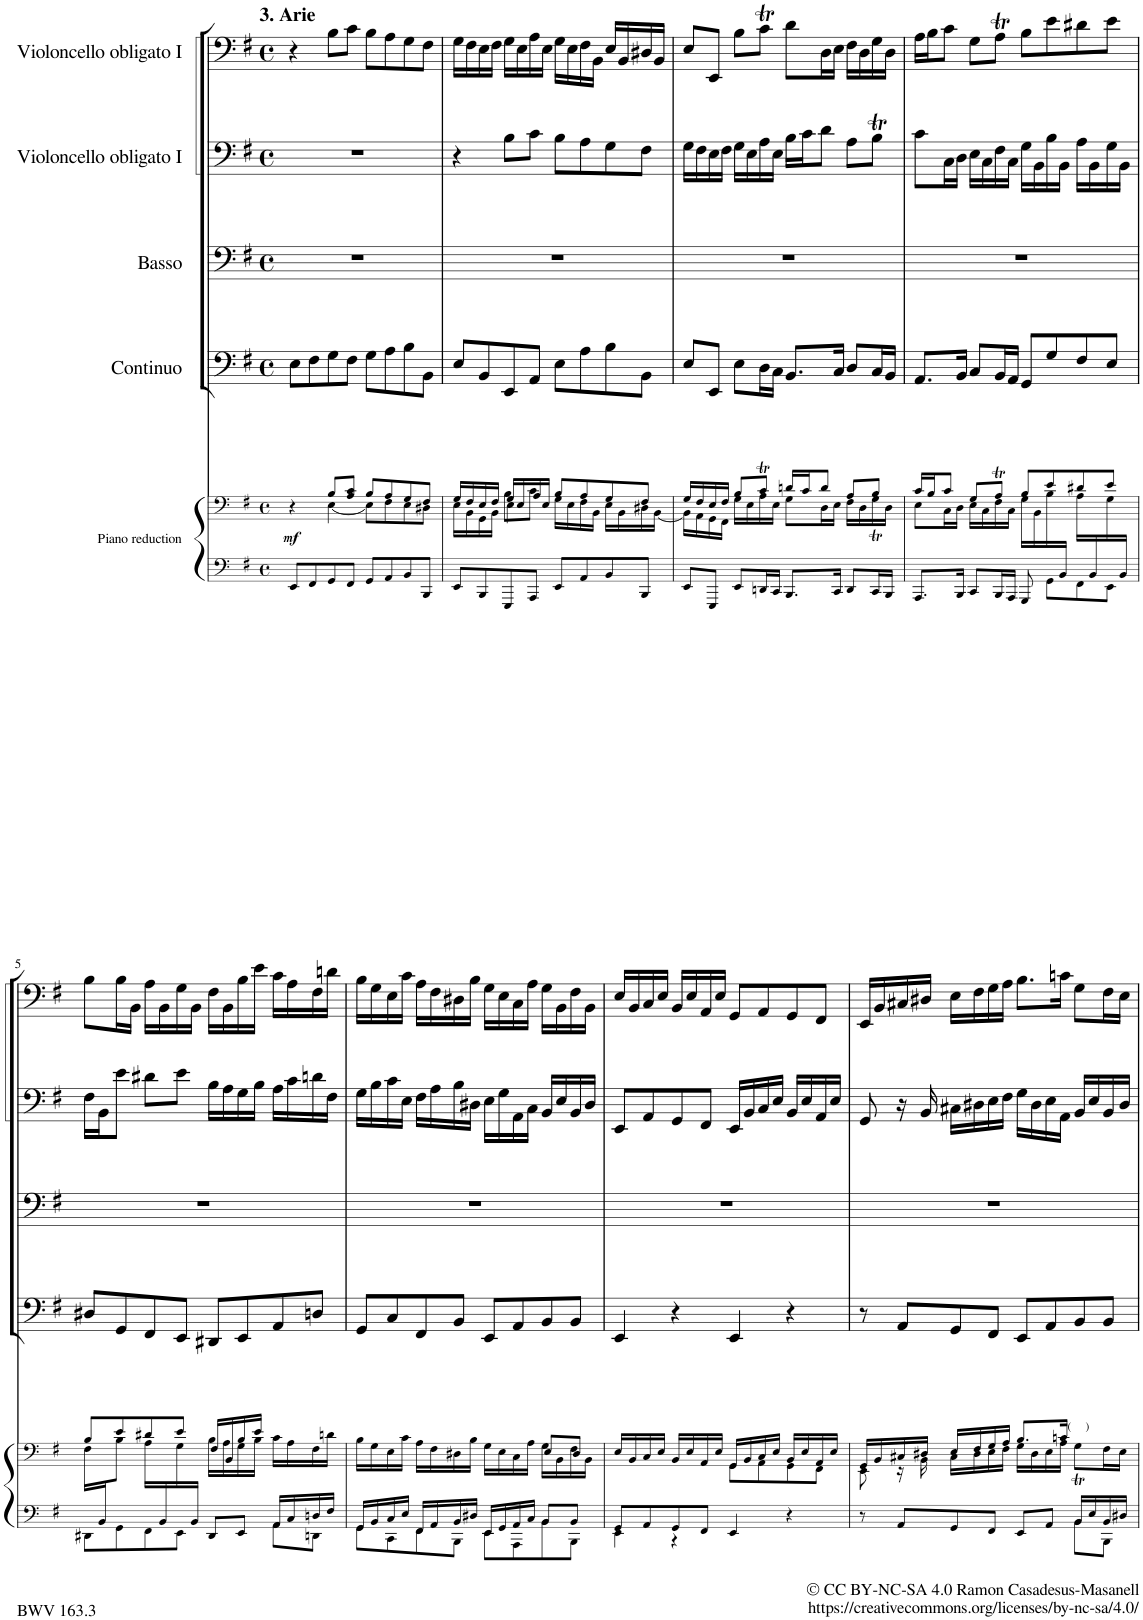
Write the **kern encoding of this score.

**kern	**kern	**dynam	**kern	**kern	**kern	**kern
*part5	*part5	*part5	*part4	*part3	*part2	*part1
*staff6	*staff5	*staff5/6	*staff4	*staff3	*staff2	*staff1
*I"Piano reduction	*	*	*I"Continuo	*I"Basso	*I"Violoncello obligato I	*I"Violoncello obligato I
*I'Pno	*	*	*	*	*I'Vc	*I'Vc
*stria5	*stria5	*	*	*	*	*
*clefF4	*clefF4	*	*clefF4	*clefF4	*clefF4	*clefF4
*	*	*	*Trd7c12	*	*	*
*k[f#]	*k[f#]	*	*k[f#]	*k[f#]	*k[f#]	*k[f#]
*M4/4	*M4/4	*	*M4/4	*M4/4	*M4/4	*M4/4
*met(c)	*met(c)	*	*met(c)	*met(c)	*met(c)	*met(c)
=1	=1	=1	=1	=1	=1	=1
*	*^	*	*	*	*	*
!	!	!	!	!	!	!	!LO:TX:a:B:t=3. Arie
!	!	!	!LO:DY:b	!	!	!	!
8EE/L	4r	4ryy	mf	8E\L	1r	1r	4r
8FF#/	.	.	.	8F#\	.	.	.
8GG/	8B/L	[4E\	.	8G\	.	.	8B\L
8FF#/J	8A/ 8c/J	.	.	8F#\J	.	.	8c\J
8GG/L	8B/L	8E\L]	.	8G\L	.	.	8B\L
8AA/	8A/	8F#\	.	8A\	.	.	8A\
8BB/	8G/	8E\	.	8B\	.	.	8G\
8BBB/J	8F#/J	8D#X\J	.	8BB\J	.	.	8F#\J
=2	=2	=2	=2	=2	=2	=2	=2
*	*	*^	*	*	*	*	*
8EE/L	16G/LL	16E\LL	4ryy	.	8E/L	1r	4r	16G\LL
.	16F#/	16BB\	.	.	.	.	.	16F#\
8BBB/	16E/	16GG\	.	.	8BB/	.	.	16E\
.	16F#/JJ	16BB\JJ	.	.	.	.	.	16F#\JJ
8EEE/	16G/LL	8B\L	4E\	.	8EE/	.	8B\L	16G\LL
.	16E/	.	.	.	.	.	.	16E\
8AAA/J	16A/	8c\J	.	.	8AA/J	.	8c\J	16A\
.	16E/JJ	.	.	.	.	.	.	16E\JJ
8EE/L	8B/L	16G\LL	2ryy	.	8E\L	.	8B\L	16G\LL
.	.	16E\	.	.	.	.	.	16E\
8AA/	8A/	16F#\	.	.	8A\	.	8A\	16F#\
.	.	16BB\JJ	.	.	.	.	.	16BB\JJ
8BB/	8G/	16E\LL	.	.	8B\	.	8G\	16E/LL
.	.	16BB\	.	.	.	.	.	16BB/
8BBB/J	8F#/J	16D#X\	.	.	8BB\J	.	8F#\J	16D#X/
.	.	[16BB\JJ	.	.	.	.	.	16BB/JJ
*	*	*v	*v	*	*	*	*	*
=3	=3	=3	=3	=3	=3	=3	=3
8EE/L	16G/LL	16BB\LL]	.	8E/L	1r	16G\LL	8E/L
.	16F#/	16AA\	.	.	.	16F#\	.
8EEE/J	16E/	16GG\	.	8EE/J	.	16E\	8EE/J
.	16F#/JJ	16FF#\JJ	.	.	.	16F#\JJ	.
8EE/L	8B/L	16G\LL	.	8E\L	.	16G\LL	8B\L
.	.	16E\	.	.	.	16E\	.
16DDn/L	8cT/J	16A\	.	16D\L	.	16A\	8cT\J
16CC/JJ	.	16E\JJ	.	16C\JJ	.	16E\JJ	.
8.BBB/L	16dn/LL	8G\L	.	8.BB/L	.	16B\LL	8d\L
.	16c/J	.	.	.	.	16c\J	.
.	8d/J	16D\L	.	.	.	8d\J	16D\L
16CC/Jk	.	16E\JJ	.	16C/Jk	.	.	16E\JJ
8DD/L	8A/L	16F#\LL	.	8D/L	.	8A\L	16F#\LL
.	.	16D\	.	.	.	.	16D\
16CC/L	8B/J	16GT\	.	16C/L	.	8Bt\J	16G\
16BBB/JJ	.	16D\JJ	.	16BB/JJ	.	.	16D\JJ
=4	=4	=4	=4	=4	=4	=4	=4
*^	*	*	*	*	*	*	*
8.ryy	8.AAA/L	16c/LL	8E\L	.	8.AA/L	1r	8c\L	16A\LL
.	.	16B/J	.	.	.	.	.	16B\J
.	.	8c/J	16C\L	.	.	.	16C\L	8c\J
.	16BBB/Jk	.	16D\JJ	.	16BB/Jk	.	16D\JJ	.
.	8CC/L	8G/L	16E\LL	.	8C/L	.	16E\LL	8G\L
.	.	.	16C\	.	.	.	16C\	.
.	16BBB/L	8AT/J	16F#\	.	16BB/L	.	16F#\	8AT\J
.	16AAA/JJ	.	16C\JJ	.	16AA/JJ	.	16C\JJ	.
.	8GGG/	8B/L	16G\LL	.	8GG/L	.	16G\LL	8B\L
.	.	.	16BB\	.	.	.	16BB\	.
.	8GG\L	8e/	16B\	.	8G/	.	16B\	8e\
16BB/JJ	.	.	16ryy	.	.	.	16BB\JJ	.
16ryy	8FF#\	8d#X/	16A\LL	.	8F#/	.	16A\LL	8d#X\
16BB/	.	.	16ryy	.	.	.	16BB\	.
16ryy	8EE\J	8e/J	16G\	.	8E/J	.	16G\	8e\J
16BB/JJ	.	.	16ryy	.	.	.	16BB\JJ	.
!!LO:LB:g=z
=5	=5	=5	=5	=5	=5	=5	=5	=5
16ryy	8DD#X\L	8B/L	16F#\LL	.	8D#X/L	1r	16F#\LL	8B\L
16BB/J	.	.	16ryy	.	.	.	16BB\J	.
8.ryy	8GG\	8e/	8B\J	.	8GG/	.	8e\J	16B\L
.	.	.	.	.	.	.	.	16BB\JJ
.	8FF#\	8d#X/	16A\LL	.	8FF#/	.	8d#X\L	16A\LL
16BB/	.	.	16ryy	.	.	.	.	16BB\
16ryy	8EE\J	8e/J	16G\	.	8EE/J	.	8e\J	16G\
16BB/JJ	.	.	16ryy	.	.	.	.	16BB\JJ
4ryy	8DD#/L	16F#/LL	16B\LL	.	8DD#X/L	.	16B\LL	16F#\LL
.	.	16BB/	16A\	.	.	.	16A\	16BB\
.	8EE/J	16B/	16G\	.	8EE/	.	16G\	16B\
.	.	16e/JJ	16B\JJ	.	.	.	16B\JJ	16e\JJ
16AA/LL	8AA\L	16c\LL	4ryy	.	8AA/	.	16A\LL	16c\LL
16C/	.	16A\	.	.	.	.	16c\	16A\
16Dn/	8DDn\J	16F#\	.	.	8Dn/J	.	16dn\	16F#\
16F#/JJ	.	16dn\JJ	.	.	.	.	16F#\JJ	16dn\JJ
=6	=6	=6	=6	=6	=6	=6	=6	=6
16GG/LL	8GG\L	2ryy	16B\LL	.	8GG/L	1r	16G\LL	16B\LL
16BB/	.	.	16G\	.	.	.	16B\	16G\
16C/	8CC\	.	16E\	.	8C/	.	16c\	16E\
16E/JJ	.	.	16c\JJ	.	.	.	16E\JJ	16c\JJ
16FF#/LL	8FF#\	.	16A\LL	.	8FF#/	.	16F#\LL	16A\LL
16AA/	.	.	16F#\	.	.	.	16A\	16F#\
16BB/	8BBB\J	.	16D#X\	.	8BB/J	.	16B\	16D#X\
16D#X/JJ	.	.	16B\JJ	.	.	.	16D#X\JJ	16B\JJ
16EE/LL	8EE\L	4ryy	16G\LL	.	8EE/L	.	16E\LL	16G\LL
16GG/	.	.	16E\	.	.	.	16G\	16E\
16AA/	8AAA\	.	16C\	.	8AA/	.	16AA\	16C\
16C/JJ	.	.	16A\JJ	.	.	.	16C\JJ	16A\JJ
8BB/L	8BB\	8E/L	16G\LL	.	8BB/	.	16BB/LL	16G\LL
.	.	.	16BB\	.	.	.	16E/	16BB\
8BB/J	8BBB\J	8D#/J	16F#\	.	8BB/J	.	16BB/	16F#\
.	.	.	16BB\JJ	.	.	.	16D#/JJ	16BB\JJ
=7	=7	=7	=7	=7	=7	=7	=7	=7
8GG/L	4EE\	16E/LL	2ryy	.	4EE/	1r	8EE/L	16E/LL
.	.	16BB/	.	.	.	.	.	16BB/
8AA/	.	16C/	.	.	.	.	8AA/	16C/
.	.	16E/JJ	.	.	.	.	.	16E/JJ
8GG/	4r	16BB/LL	.	.	4r	.	8GG/	16BB/LL
.	.	16E/	.	.	.	.	.	16E/
8FF#/J	.	16AA/	.	.	.	.	8FF#/J	16AA/
.	.	16E/JJ	.	.	.	.	.	16E/JJ
4EE/	4ryy	16GG/LL	8GG\L	.	4EE/	.	16EE/LL	8GG/L
.	.	16BB/	.	.	.	.	16BB/	.
.	.	16C/	8AA\	.	.	.	16C/	8AA/
.	.	16E/JJ	.	.	.	.	16E/JJ	.
4r	4ryy	16BB/LL	8GG\	.	4r	.	16BB/LL	8GG/
.	.	16E/	.	.	.	.	16E/	.
.	.	16AA/	8FF#\J	.	.	.	16AA/	8FF#/J
.	.	16E/JJ	.	.	.	.	16E/JJ	.
=8	=8	=8	=8	=8	=8	=8	=8	=8
2.ryy	8r	16GG/LL	8EE\	.	8r	1r	8GG/	16EE/LL
.	.	16BB/	.	.	.	.	.	16BB/
.	8AA/L	16C#X/	16r	.	8AA/L	.	16r	16C#X/
.	.	16D#X/JJ	16BB\	.	.	.	16BB/	16D#X/JJ
.	8GG/	16E/LL	16C#\LL	.	8GG/	.	16C#X\LL	16E\LL
.	.	16F#/	16D#\	.	.	.	16D#X\	16F#\
.	8FF#/J	16G/	16E\	.	8FF#/J	.	16E\	16G\
.	.	16A/JJ	16F#\JJ	.	.	.	16F#\JJ	16A\JJ
.	8EE/L	8.B/L	16G\LL	.	8EE/L	.	16G\LL	8.B\L
.	.	.	16D#\	.	.	.	16D#\	.
.	8AA/J	.	16E\	.	8AA/	.	16E\	.
.	.	16cn/Jk	16A\JJ	.	.	.	16AA\JJ	16cn\Jk
!	!	!LO:TX:a:t=(     )	!	!	!	!	!	!
16BB/LL	8BB\L	8GT\L	4ryy	.	8BB/	.	16BB/LL	8G\L
16E/	.	.	.	.	.	.	16E/	.
16BB/	8BBB\J	16F#\L	.	.	8BB/J	.	16BB/	16F#\L
16D#X/JJ	.	16E\JJ	.	.	.	.	16D#/JJ	16E\JJ
*v	*v	*	*	*	*	*	*	*
*	*v	*v	*	*	*	*	*
=	=	=	=	=	=	=
*-	*-	*-	*-	*-	*-	*-
